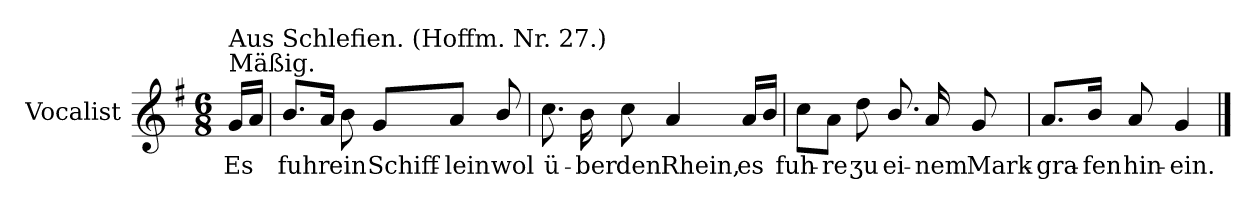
**kern	**text
*part1	*part1
*staff1	*staff1
*I"Vocalist	*
*k[f#]	*
*G:	*
*M6/8	*
=	=
!LO:TX:a:t=Mäßig.	!
!LO:TX:a:t=Aus Schlefien. (Hoffm. Nr. 27.)	!
16gLL	Es
16aJJ	.
=1	=1
8.bL	fuhr
16aJk	.
8b	ein
8gL	Schiff-
8aJ	-lein
8b/	wol
=2	=2
8.cc	ü-
16b	-ber
8cc	den
4a	Rhein,
16aLL	es
16bJJ	.
=3	=3
8ccL	fuh-
8aJ	-re
8dd	ʒu
8.b/	ei-
16a	-nem
8g	Mark-
=4	=4
8.aL	-gra-
16bJk	-fen
8a	hin-
4g	-ein.
==	==
*-	*-
